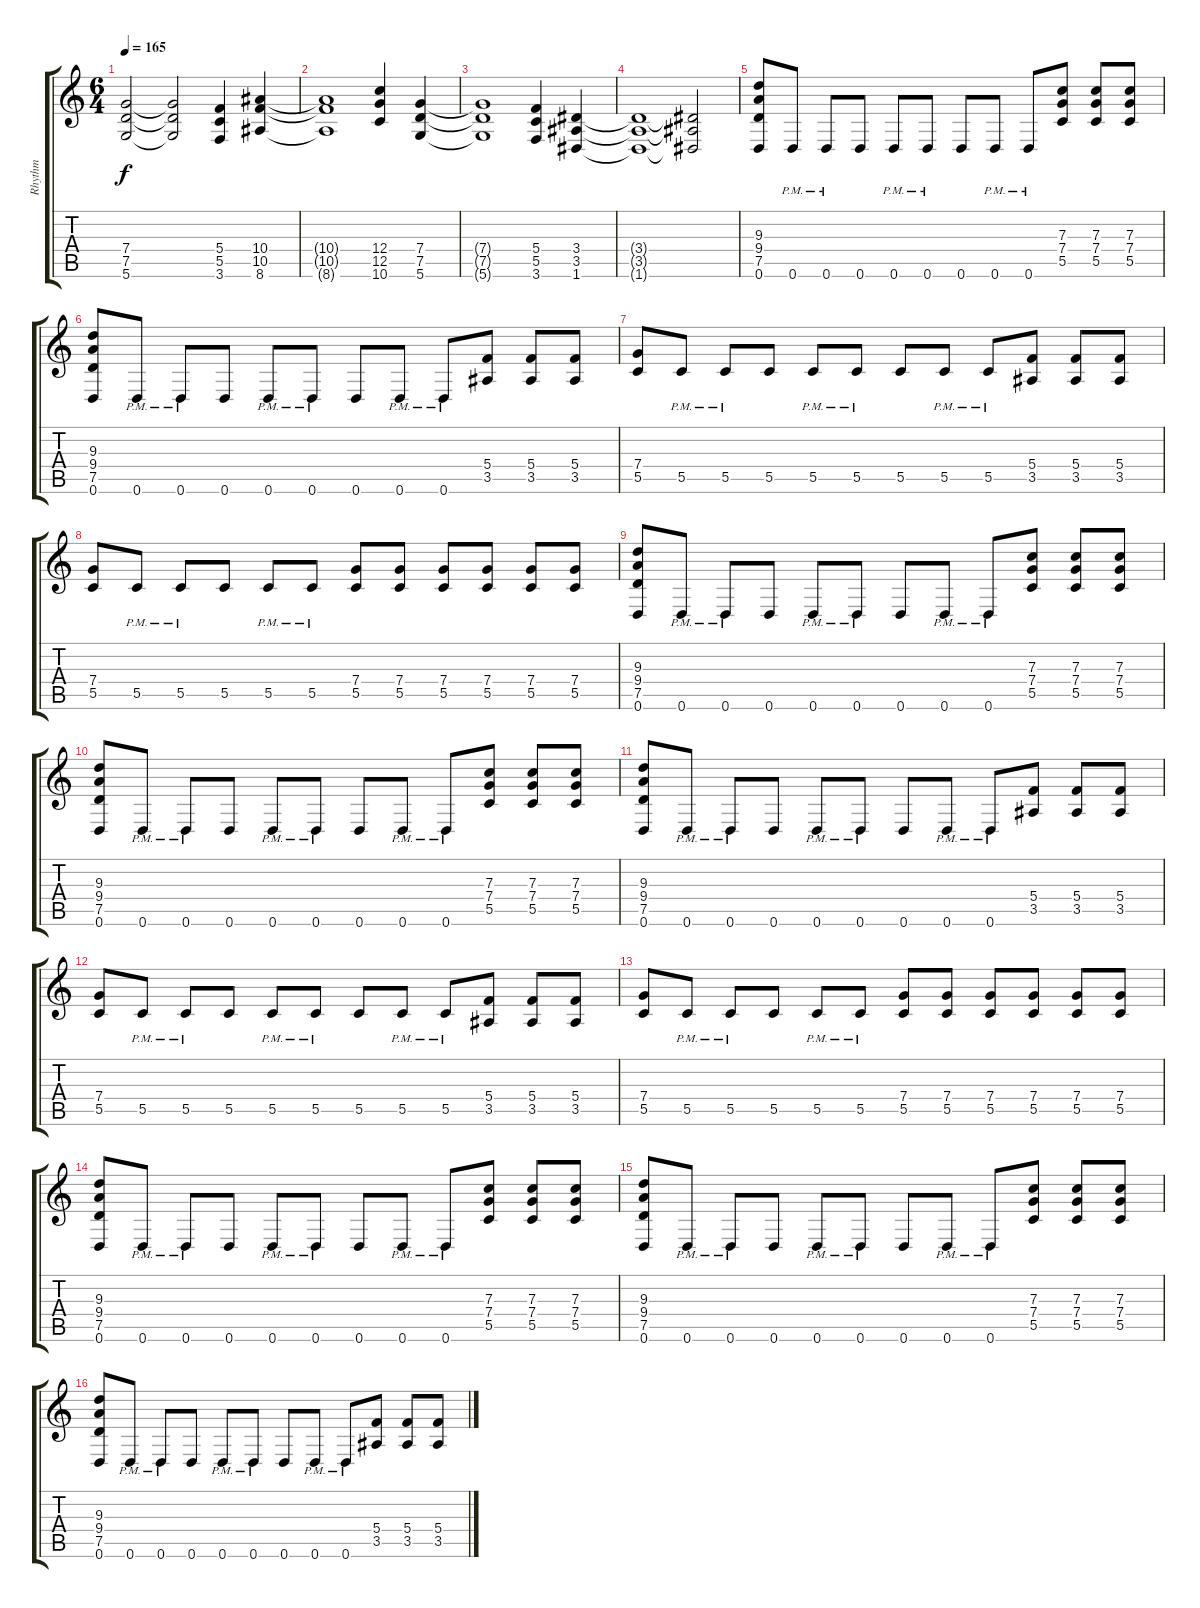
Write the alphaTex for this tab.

\track ("Rhythm" "Rhythm") {instrument overdrivenguitar}
\staff {score tabs}
\tuning (D4 A3 F3 C3 G2 D2) {hide}
\ts (6 4)
\tempo 165
\clef g2
\ks c
(7.4 7.5 5.6).2{dy f} (7.4{t} 7.5{t} 5.6{t}).2 (5.4 5.5 3.6).4 (10.4 10.5 8.6).4 |
(10.4{t} 10.5{t} 8.6{t}).1 (12.4 12.5 10.6).4 (7.4 7.5 5.6).4 |
(7.4{t} 7.5{t} 5.6{t}).1 (5.4 5.5 3.6).4 (3.4 3.5 1.6).4 |
(3.4{t} 3.5{t} 1.6{t}).1 (3.4{t} 3.5{t} 1.6{t}).2 |
(9.3 9.4 7.5 0.6).8 0.6{pm}.8 0.6{pm}.8 0.6.8 0.6{pm}.8 0.6{pm}.8 0.6.8 0.6{pm}.8 0.6{pm}.8 (7.3 7.4 5.5).8 (7.3 7.4 5.5).8 (7.3 7.4 5.5).8 |
(9.3 9.4 7.5 0.6).8 0.6{pm}.8 0.6{pm}.8 0.6.8 0.6{pm}.8 0.6{pm}.8 0.6.8 0.6{pm}.8 0.6{pm}.8 (5.4 3.5).8 (5.4 3.5).8 (5.4 3.5).8 |
(7.4 5.5).8 5.5{pm}.8 5.5{pm}.8 5.5.8 5.5{pm}.8 5.5{pm}.8 5.5.8 5.5{pm}.8 5.5{pm}.8 (5.4 3.5).8 (5.4 3.5).8 (5.4 3.5).8 |
(7.4 5.5).8 5.5{pm}.8 5.5{pm}.8 5.5.8 5.5{pm}.8 5.5{pm}.8 (7.4 5.5).8 (7.4 5.5).8 (7.4 5.5).8 (7.4 5.5).8 (7.4 5.5).8 (7.4 5.5).8 |
(9.3 9.4 7.5 0.6).8 0.6{pm}.8 0.6{pm}.8 0.6.8 0.6{pm}.8 0.6{pm}.8 0.6.8 0.6{pm}.8 0.6{pm}.8 (7.3 7.4 5.5).8 (7.3 7.4 5.5).8 (7.3 7.4 5.5).8 |
(9.3 9.4 7.5 0.6).8 0.6{pm}.8 0.6{pm}.8 0.6.8 0.6{pm}.8 0.6{pm}.8 0.6.8 0.6{pm}.8 0.6{pm}.8 (7.3 7.4 5.5).8 (7.3 7.4 5.5).8 (7.3 7.4 5.5).8 |
(9.3 9.4 7.5 0.6).8 0.6{pm}.8 0.6{pm}.8 0.6.8 0.6{pm}.8 0.6{pm}.8 0.6.8 0.6{pm}.8 0.6{pm}.8 (5.4 3.5).8 (5.4 3.5).8 (5.4 3.5).8 |
(7.4 5.5).8 5.5{pm}.8 5.5{pm}.8 5.5.8 5.5{pm}.8 5.5{pm}.8 5.5.8 5.5{pm}.8 5.5{pm}.8 (5.4 3.5).8 (5.4 3.5).8 (5.4 3.5).8 |
(7.4 5.5).8 5.5{pm}.8 5.5{pm}.8 5.5.8 5.5{pm}.8 5.5{pm}.8 (7.4 5.5).8 (7.4 5.5).8 (7.4 5.5).8 (7.4 5.5).8 (7.4 5.5).8 (7.4 5.5).8 |
(9.3 9.4 7.5 0.6).8 0.6{pm}.8 0.6{pm}.8 0.6.8 0.6{pm}.8 0.6{pm}.8 0.6.8 0.6{pm}.8 0.6{pm}.8 (7.3 7.4 5.5).8 (7.3 7.4 5.5).8 (7.3 7.4 5.5).8 |
(9.3 9.4 7.5 0.6).8 0.6{pm}.8 0.6{pm}.8 0.6.8 0.6{pm}.8 0.6{pm}.8 0.6.8 0.6{pm}.8 0.6{pm}.8 (7.3 7.4 5.5).8 (7.3 7.4 5.5).8 (7.3 7.4 5.5).8 |
(9.3 9.4 7.5 0.6).8 0.6{pm}.8 0.6{pm}.8 0.6.8 0.6{pm}.8 0.6{pm}.8 0.6.8 0.6{pm}.8 0.6{pm}.8 (5.4 3.5).8 (5.4 3.5).8 (5.4 3.5).8
